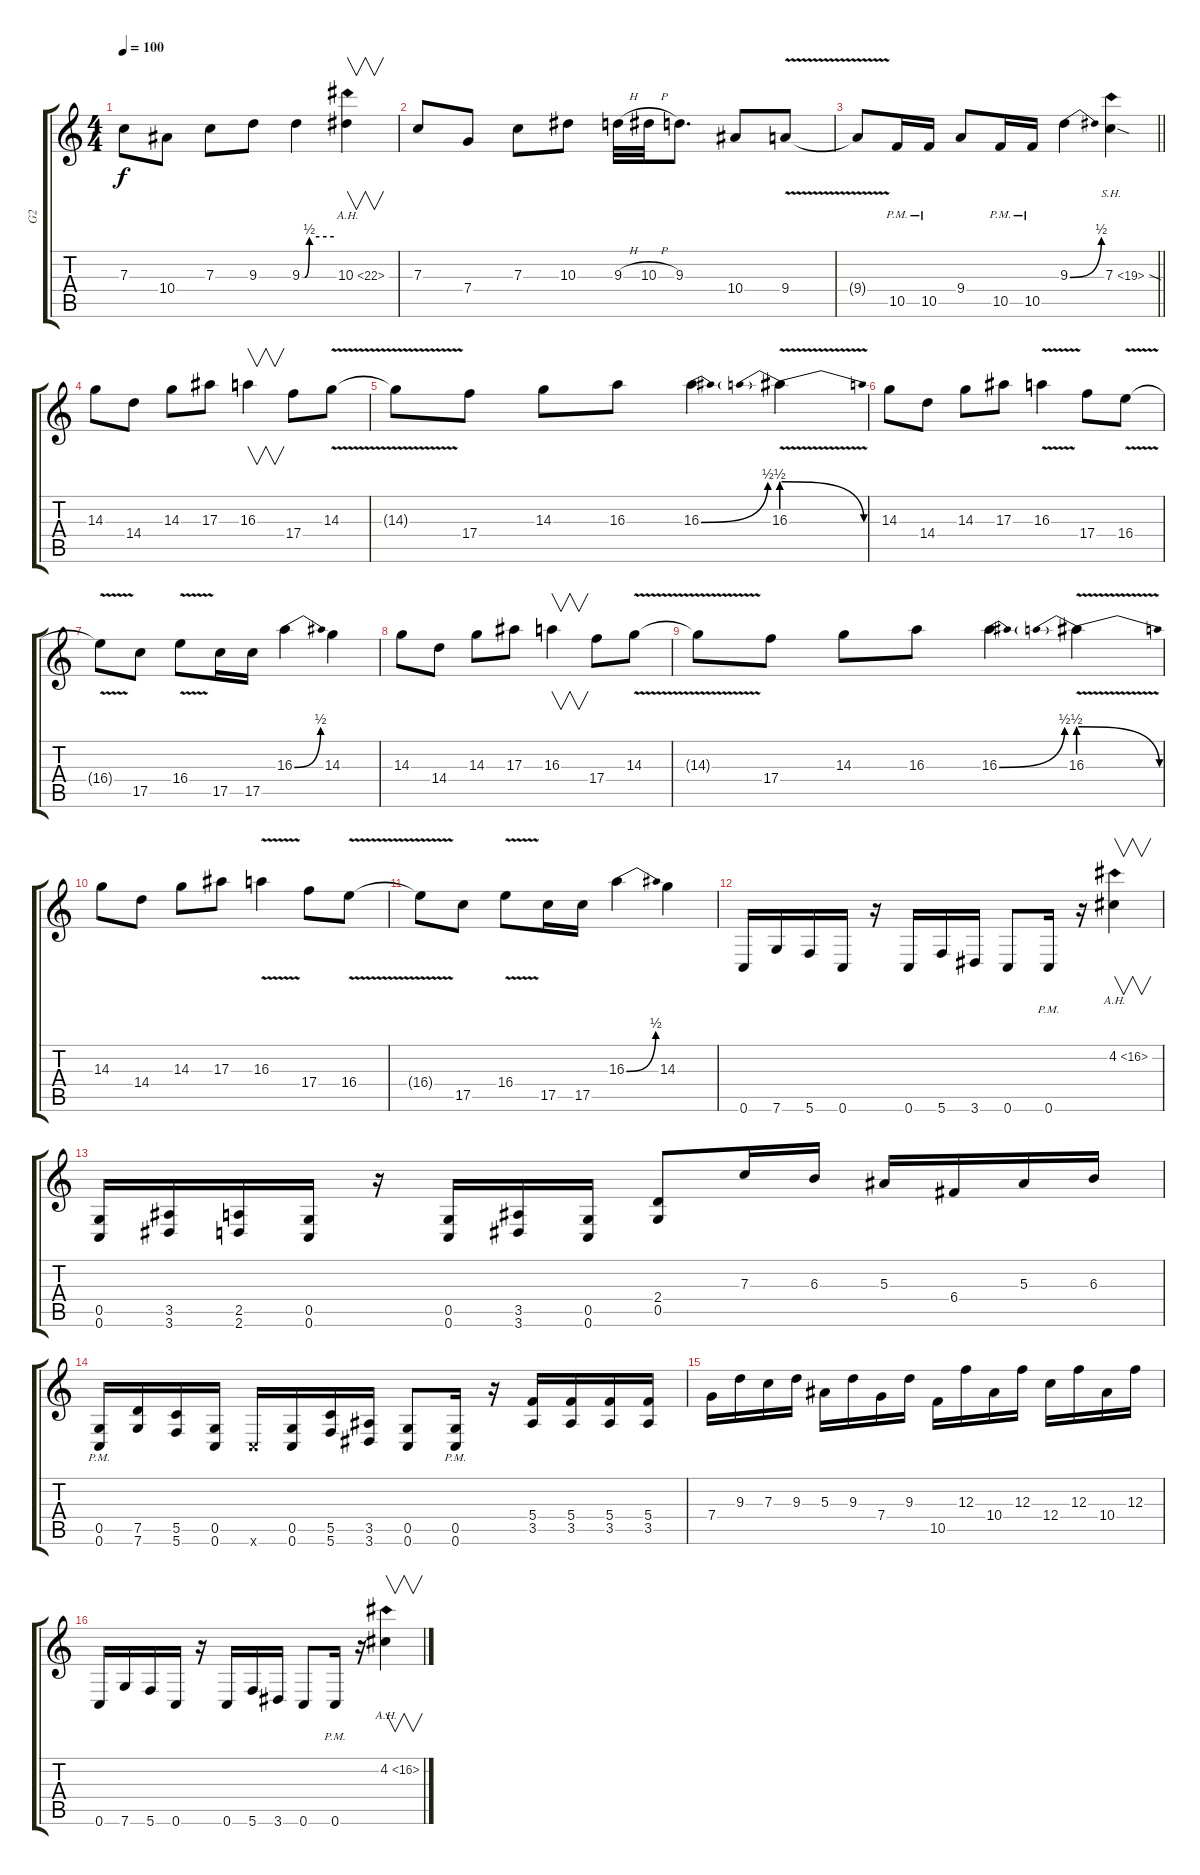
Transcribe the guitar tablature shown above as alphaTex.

\track ("G2" "G2") {instrument distortionguitar}
\staff {score tabs}
\tuning (D4 A3 F3 C3 G2 C2) {hide}
\ts (4 4)
\tempo 100
\clef g2
\ks c
7.3{t}.8{dy f} 10.4.8 7.3.8 9.3.8 9.3{be (custom 0 0 5 0 14 2 60 2)}.4 10.3{ah 12}.4{v} |
7.3.8 7.4.8 7.3.8 10.3.8 9.3{h}.32 10.3{h}.32 9.3.8{d} 10.4.8 9.4{v}.8 |
\barLineRight lightlight
9.4{t}.8 10.5{pm}.16 10.5{pm}.16 9.4.8 10.5{pm}.16 10.5{pm}.16 9.3{be (bend 0 0 60 2)}.4 7.3{sh 12 sod}.4 |
14.3.8 14.4.8 14.3.8 17.3.8 16.3.4{v} 17.4.8 14.3{v}.8 |
14.3{t}.8 17.4.8 14.3.8 16.3.8 16.3{be (bend 0 0 60 2)}.4 16.3{be (prebendrelease 0 2 60 0) v}.4 |
14.3.8 14.4.8 14.3.8 17.3.8 16.3{v}.4 17.4.8 16.4{v}.8 |
16.4{t}.8 17.5.8 16.4{v}.8 17.5.16 17.5.16 16.3{be (bend 0 0 60 2)}.4 14.3.4 |
14.3.8 14.4.8 14.3.8 17.3.8 16.3.4{v} 17.4.8 14.3{v}.8 |
14.3{t}.8 17.4.8 14.3.8 16.3.8 16.3{be (bend 0 0 60 2)}.4 16.3{be (prebendrelease 0 2 60 0) v}.4 |
14.3.8 14.4.8 14.3.8 17.3.8 16.3{v}.4 17.4.8 16.4{v}.8 |
16.4{t}.8 17.5.8 16.4{v}.8 17.5.16 17.5.16 16.3{be (bend 0 0 60 2)}.4 14.3.4 |
0.6.16 7.6.16 5.6.16 0.6.16 r.16 0.6.16 5.6.16 3.6.16 0.6.8 0.6{pm}.16 r.16 4.2{ah 12}.4{v} |
(0.5 0.6).16 (3.5 3.6).16 (2.5 2.6).16 (0.5 0.6).16 r.16 (0.5 0.6).16 (3.5 3.6).16 (0.5 0.6).16 (2.4 0.5).8 7.3.16 6.3.16 5.3.16 6.4.16 5.3.16 6.3.16 |
(0.5{pm} 0.6{pm}).16 (7.5 7.6).16 (5.5 5.6).16 (0.5 0.6).16 0.6{x}.16 (0.5 0.6).16 (5.5 5.6).16 (3.5 3.6).16 (0.5 0.6).8 (0.5{pm} 0.6{pm}).16 r.16 (5.4 3.5).16 (5.4 3.5).16 (5.4 3.5).16 (5.4 3.5).16 |
7.4.16 9.3.16 7.3.16 9.3.16 5.3.16 9.3.16 7.4.16 9.3.16 10.5.16 12.3.16 10.4.16 12.3.16 12.4.16 12.3.16 10.4.16 12.3.16 |
0.6.16 7.6.16 5.6.16 0.6.16 r.16 0.6.16 5.6.16 3.6.16 0.6.8 0.6{pm}.16 r.16 4.2{ah 12}.4{v}
